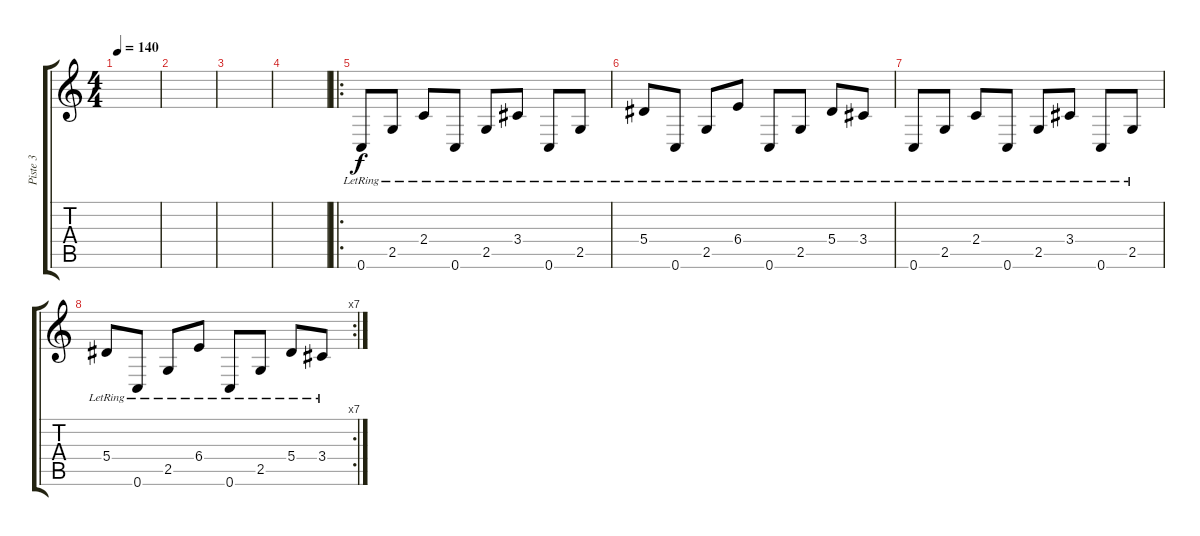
\track ("Piste 3" "Piste 3") {instrument distortionguitar}
\staff {score tabs}
\tuning (C4 G3 Eb3 Bb2 F2 C2) {hide}
\ts (4 4)
\tempo 140
\clef g2
\ks c
|
|
|
|
\ro
0.6{lr}.8 2.5{lr}.8 2.4{lr}.8 0.6{lr}.8 2.5{lr}.8 3.4{lr}.8 0.6{lr}.8 2.5{lr}.8 |
5.4{lr}.8 0.6{lr}.8 2.5{lr}.8 6.4{lr}.8 0.6{lr}.8 2.5{lr}.8 5.4{lr}.8 3.4{lr}.8 |
0.6{lr}.8 2.5{lr}.8 2.4{lr}.8 0.6{lr}.8 2.5{lr}.8 3.4{lr}.8 0.6{lr}.8 2.5{lr}.8 |
\rc 7
5.4{lr}.8 0.6{lr}.8 2.5{lr}.8 6.4{lr}.8 0.6{lr}.8 2.5{lr}.8 5.4{lr}.8 3.4{lr}.8
